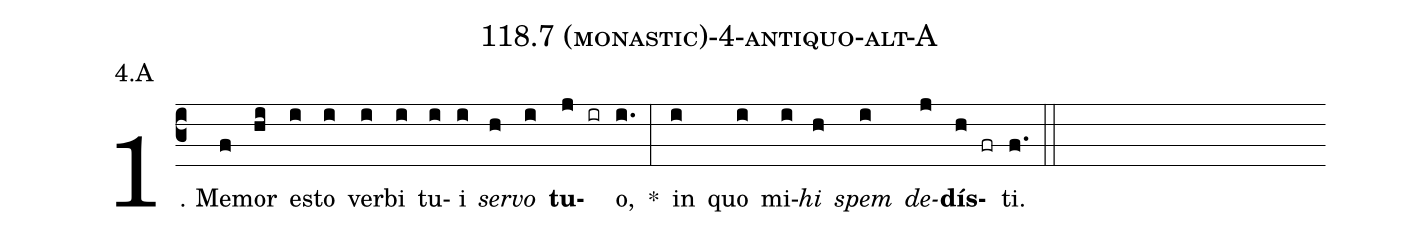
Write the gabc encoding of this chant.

name: 118.7 (monastic)-4-antiquo-alt-A;
annotation: 4.A;
%%
(c3)1. Me(f)mor(hi) es(i)to(i) ver(i)bi(i) tu(i)i(i) <i>ser</i>(h)<i>vo</i>(i) <b>tu</b>(j ir)o,(i.) *(:) in(i) quo(i) mi(i)<i>hi</i>(h) <i>spem</i>(i) <i>de</i>(j)<b>dís</b>(h fr)ti.(f.) (::)
